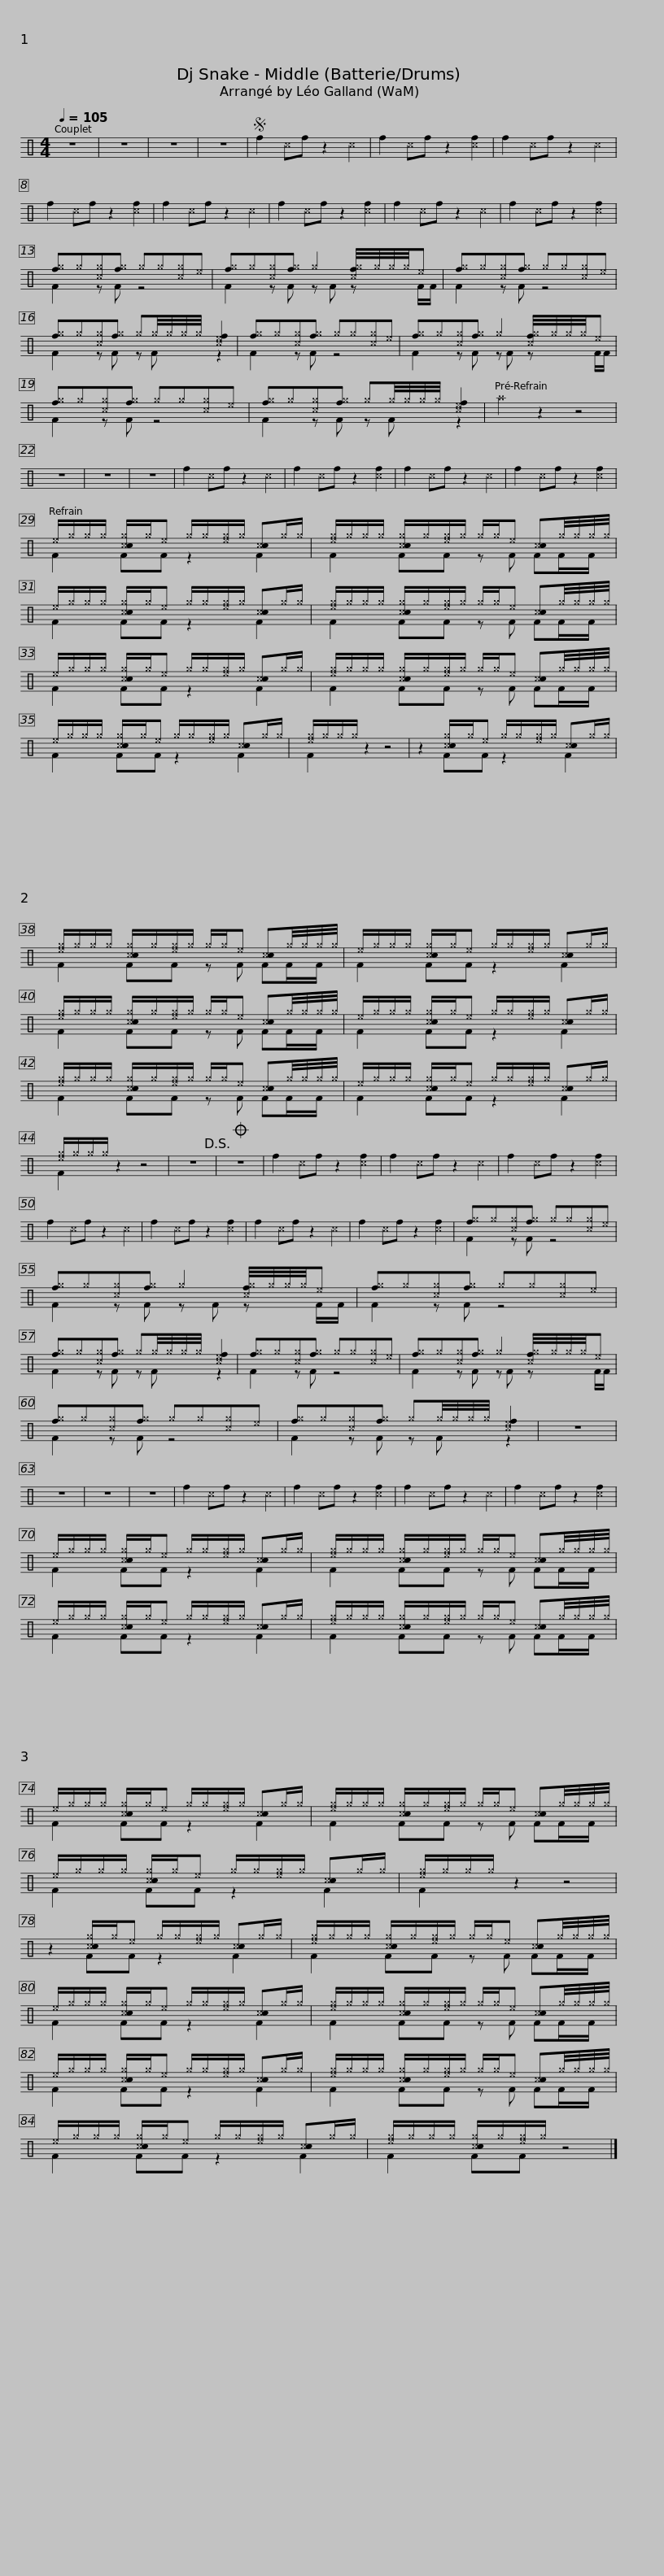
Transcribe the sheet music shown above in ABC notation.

X:1
%%score ( 1 2 )
L:1/8
Q:1/4=105
M:4/4
I:linebreak $
K:C
V:1 perc
K:none
V:2 perc
K:none
V:1
 z8 | z8 | z8 | z8 |S f2 ^cf z2 ^c2 | %5
 f2 ^cf z2 [^cf]2 | f2 ^cf z2 ^c2 | f2 ^cf z2 [^cf]2 | f2 ^cf z2 ^c2 | f2 ^cf z2 [^cf]2 |$ %10
 f2 ^cf z2 ^c2 | f2 ^cf z2 [^cf]2 | [f^g]^g[^c^g][f^g] ^g^g[^c^g]^e | [f^g]^g[^c^g][f^g] ^g2 [^cf^g]/4^g/4^g/4^g/4^e | [f^g]^g[^c^g][f^g] ^g^g[^c^g]^e |$ %15
 [f^g]^g[^c^g][f^g] ^g^g/4^g/4^g/4^g/4 [^c^ef]2 | [f^g]^g[^c^g][f^g] ^g^g[^c^g]^e | [f^g]^g[^c^g][f^g] ^g2 [^cf^g]/4^g/4^g/4^g/4^e | [f^g]^g[^c^g][f^g] ^g^g[^c^g]^e |$ [f^g]^g[^c^g][f^g] ^g^g/4^g/4^g/4^g/4 [^c^ef]2 | %20
 ^a2 z2 z4 | z8 | z8 | z8 | f2 ^cf z2 ^c2 | %25
 f2 ^cf z2 [^cf]2 | f2 ^cf z2 ^c2 | f2 ^cf z2 [^cf]2 |$ ^e/^g/^g/^g/ [^cc^g]/^g/^e ^g/^g/[^e^g]/^g/ [^cc]^g/^g/ | [^e^g]/^g/^g/^g/ [^cc^g]/^g/[^e^g]/^g/ ^g/^g/^e [^cc]^g/4^g/4^g/4^g/4 | %30
 ^e/^g/^g/^g/ [^cc^g]/^g/^e ^g/^g/[^e^g]/^g/ [^cc]^g/^g/ |$ [^e^g]/^g/^g/^g/ [^cc^g]/^g/[^e^g]/^g/ ^g/^g/^e [^cc]^g/4^g/4^g/4^g/4 | ^e/^g/^g/^g/ [^cc^g]/^g/^e ^g/^g/[^e^g]/^g/ [^cc]^g/^g/ | [^e^g]/^g/^g/^g/ [^cc^g]/^g/[^e^g]/^g/ ^g/^g/^e [^cc]^g/4^g/4^g/4^g/4 |$ ^e/^g/^g/^g/ [^cc^g]/^g/^e ^g/^g/[^e^g]/^g/ [^cc]^g/^g/ | %35
 [^e^g]/^g/^g/^g/ z2 z4 | z2 [^cc^g]/^g/^e ^g/^g/[^e^g]/^g/ [^cc]^g/^g/ |$ [^e^g]/^g/^g/^g/ [^cc^g]/^g/[^e^g]/^g/ ^g/^g/^e [^cc]^g/4^g/4^g/4^g/4 | ^e/^g/^g/^g/ [^cc^g]/^g/^e ^g/^g/[^e^g]/^g/ [^cc]^g/^g/ | [^e^g]/^g/^g/^g/ [^cc^g]/^g/[^e^g]/^g/ ^g/^g/^e [^cc]^g/4^g/4^g/4^g/4 |$ %40
 ^e/^g/^g/^g/ [^cc^g]/^g/^e ^g/^g/[^e^g]/^g/ [^cc]^g/^g/ | [^e^g]/^g/^g/^g/ [^cc^g]/^g/[^e^g]/^g/ ^g/^g/^e [^cc]^g/4^g/4^g/4^g/4 | ^e/^g/^g/^g/ [^cc^g]/^g/^e ^g/^g/[^e^g]/^g/ [^cc]^g/^g/ |$ [^e^g]/^g/^g/^g/ z2 z4 | z8!D.S.! | %45
O z8 | f2 ^cf z2 [^cf]2 | f2 ^cf z2 ^c2 | f2 ^cf z2 [^cf]2 | f2 ^cf z2 ^c2 | %50
 f2 ^cf z2 [^cf]2 | f2 ^cf z2 ^c2 |$ f2 ^cf z2 [^cf]2 | [f^g]^g[^c^g][f^g] ^g^g[^c^g]^e | [f^g]^g[^c^g][f^g] ^g2 [^cf^g]/4^g/4^g/4^g/4^e | %55
 [f^g]^g[^c^g][f^g] ^g^g[^c^g]^e |$ [f^g]^g[^c^g][f^g] ^g^g/4^g/4^g/4^g/4 [^c^ef]2 | [f^g]^g[^c^g][f^g] ^g^g[^c^g]^e | [f^g]^g[^c^g][f^g] ^g2 [^cf^g]/4^g/4^g/4^g/4^e | [f^g]^g[^c^g][f^g] ^g^g[^c^g]^e |$ %60
 [f^g]^g[^c^g][f^g] ^g^g/4^g/4^g/4^g/4 [^c^ef]2 | z8 | z8 | z8 | z8 | %65
 f2 ^cf z2 ^c2 | f2 ^cf z2 [^cf]2 | f2 ^cf z2 ^c2 | f2 ^cf z2 [^cf]2 |$ ^e/^g/^g/^g/ [^cc^g]/^g/^e ^g/^g/[^e^g]/^g/ [^cc]^g/^g/ | %70
 [^e^g]/^g/^g/^g/ [^cc^g]/^g/[^e^g]/^g/ ^g/^g/^e [^cc]^g/4^g/4^g/4^g/4 | ^e/^g/^g/^g/ [^cc^g]/^g/^e ^g/^g/[^e^g]/^g/ [^cc]^g/^g/ |$ [^e^g]/^g/^g/^g/ [^cc^g]/^g/[^e^g]/^g/ ^g/^g/^e [^cc]^g/4^g/4^g/4^g/4 | ^e/^g/^g/^g/ [^cc^g]/^g/^e ^g/^g/[^e^g]/^g/ [^cc]^g/^g/ | [^e^g]/^g/^g/^g/ [^cc^g]/^g/[^e^g]/^g/ ^g/^g/^e [^cc]^g/4^g/4^g/4^g/4 |$ %75
 ^e/^g/^g/^g/ [^cc^g]/^g/^e ^g/^g/[^e^g]/^g/ [^cc]^g/^g/ | [^e^g]/^g/^g/^g/ z2 z4 | z2 [^cc^g]/^g/^e ^g/^g/[^e^g]/^g/ [^cc]^g/^g/ |$ [^e^g]/^g/^g/^g/ [^cc^g]/^g/[^e^g]/^g/ ^g/^g/^e [^cc]^g/4^g/4^g/4^g/4 | ^e/^g/^g/^g/ [^cc^g]/^g/^e ^g/^g/[^e^g]/^g/ [^cc]^g/^g/ | %80
 [^e^g]/^g/^g/^g/ [^cc^g]/^g/[^e^g]/^g/ ^g/^g/^e [^cc]^g/4^g/4^g/4^g/4 |$ ^e/^g/^g/^g/ [^cc^g]/^g/^e ^g/^g/[^e^g]/^g/ [^cc]^g/^g/ | [^e^g]/^g/^g/^g/ [^cc^g]/^g/[^e^g]/^g/ ^g/^g/^e [^cc]^g/4^g/4^g/4^g/4 | ^e/^g/^g/^g/ [^cc^g]/^g/^e ^g/^g/[^e^g]/^g/ [^cc]^g/^g/ |$ [^e^g]/^g/^g/^g/ [^cc^g]/^g/[^e^g]/^g/ z4 |] %85
V:2
 x8 | x8 | x8 | x8 | x8 | %5
 x8 | x8 | x8 | x8 | x8 |$ %10
 x8 | x8 | F2 z F z4 | F2 z F z F z F/F/ | F2 z F z4 |$ %15
 F2 z F z F z2 | F2 z F z4 | F2 z F z F z F/F/ | F2 z F z4 |$ F2 z F z F z2 | %20
 x8 | x8 | x8 | x8 | x8 | %25
 x8 | x8 | x8 |$ F2 FF z2 F2 | F2 FF z F FF/F/ | %30
 F2 FF z2 F2 |$ F2 FF z F FF/F/ | F2 FF z2 F2 | F2 FF z F FF/F/ |$ F2 FF z2 F2 | %35
 F2 z2 z4 | z2 FF z2 F2 |$ F2 FF z F FF/F/ | F2 FF z2 F2 | F2 FF z F FF/F/ |$ %40
 F2 FF z2 F2 | F2 FF z F FF/F/ | F2 FF z2 F2 |$ F2 z2 z4 | x8 | %45
 x8 | x8 | x8 | x8 | x8 | %50
 x8 | x8 |$ x8 | F2 z F z4 | F2 z F z F z F/F/ | %55
 F2 z F z4 |$ F2 z F z F z2 | F2 z F z4 | F2 z F z F z F/F/ | F2 z F z4 |$ %60
 F2 z F z F z2 | x8 | x8 | x8 | x8 | %65
 x8 | x8 | x8 | x8 |$ F2 FF z2 F2 | %70
 F2 FF z F FF/F/ | F2 FF z2 F2 |$ F2 FF z F FF/F/ | F2 FF z2 F2 | F2 FF z F FF/F/ |$ %75
 F2 FF z2 F2 | F2 z2 z4 | z2 FF z2 F2 |$ F2 FF z F FF/F/ | F2 FF z2 F2 | %80
 F2 FF z F FF/F/ |$ F2 FF z2 F2 | F2 FF z F FF/F/ | F2 FF z2 F2 |$ F2 FF z4 |] %85
